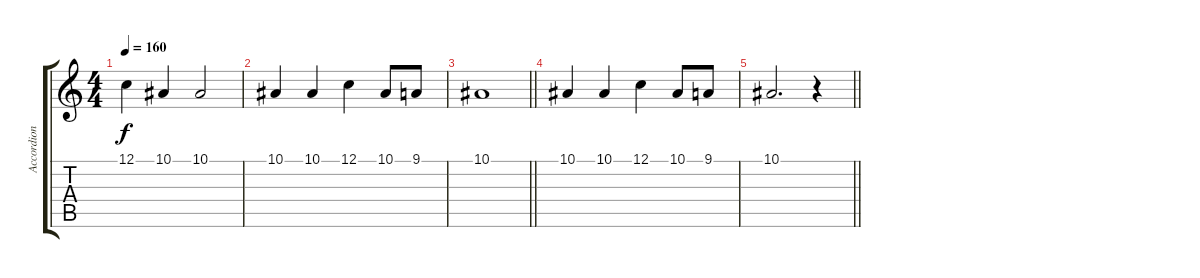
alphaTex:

\track ("Accordion" "Accordion") {instrument accordion}
\staff {score tabs}
\tuning (C4 G3 Eb3 Bb2 F2 C2) {hide}
\ts (4 4)
\tempo 160
\clef g2
\ks c
12.1.4{dy f} 10.1.4 10.1.2 |
10.1.4 10.1.4 12.1.4 10.1.8 9.1.8 |
\barLineRight lightlight
10.1.1 |
10.1.4 10.1.4 12.1.4 10.1.8 9.1.8 |
\barLineRight lightlight
10.1.2{d} r.4
